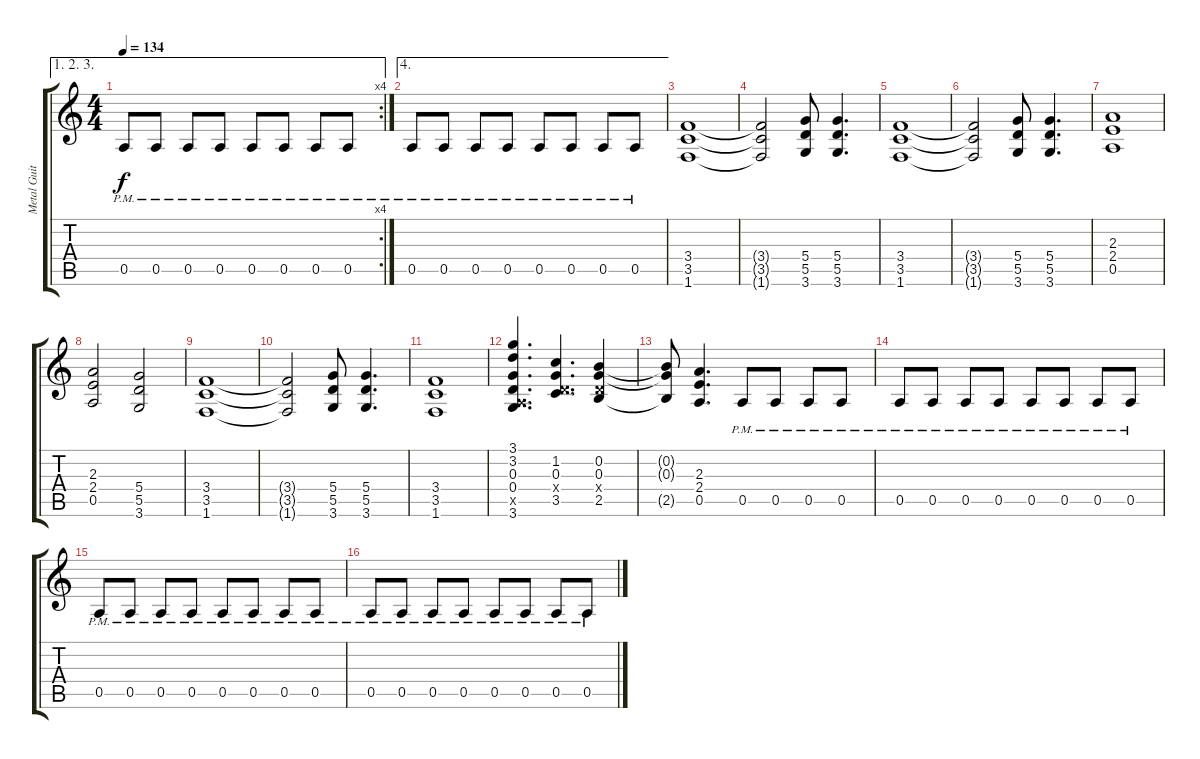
\track ("Metal Guitar 1" "Metal Guit") {instrument distortionguitar}
\staff {score tabs}
\tuning (E4 B3 G3 D3 A2 E2) {hide}
\ae (1 2 3)
\rc 4
\ts (4 4)
\tempo 134
\clef g2
\ks c
0.5{pm}.8{dy f} 0.5{pm}.8 0.5{pm}.8 0.5{pm}.8 0.5{pm}.8 0.5{pm}.8 0.5{pm}.8 0.5{pm}.8 |
\ae 4
0.5{pm}.8 0.5{pm}.8 0.5{pm}.8 0.5{pm}.8 0.5{pm}.8 0.5{pm}.8 0.5{pm}.8 0.5{pm}.8 |
(3.4 3.5 1.6).1 |
(3.4{t} 3.5{t} 1.6{t}).2 (5.4 5.5 3.6).8 (5.4 5.5 3.6).4{d} |
(3.4 3.5 1.6).1 |
(3.4{t} 3.5{t} 1.6{t}).2 (5.4 5.5 3.6).8 (5.4 5.5 3.6).4{d} |
(2.3 2.4 0.5).1 |
(2.3 2.4 0.5).2 (5.4 5.5 3.6).2 |
(3.4 3.5 1.6).1 |
(3.4{t} 3.5{t} 1.6{t}).2 (5.4 5.5 3.6).8 (5.4 5.5 3.6).4{d} |
(3.4 3.5 1.6).1 |
(3.1 3.2 0.3 0.4 0.5{x} 3.6).4{d} (1.2 0.3 0.4{x} 3.5).4{d} (0.2 0.3 0.4{x} 2.5).4 |
(0.2{t} 0.3{t} 2.5{t}).8 (2.3 2.4 0.5).4{d} 0.5{pm}.8 0.5{pm}.8 0.5{pm}.8 0.5{pm}.8 |
0.5{pm}.8 0.5{pm}.8 0.5{pm}.8 0.5{pm}.8 0.5{pm}.8 0.5{pm}.8 0.5{pm}.8 0.5{pm}.8 |
0.5{pm}.8 0.5{pm}.8 0.5{pm}.8 0.5{pm}.8 0.5{pm}.8 0.5{pm}.8 0.5{pm}.8 0.5{pm}.8 |
0.5{pm}.8 0.5{pm}.8 0.5{pm}.8 0.5{pm}.8 0.5{pm}.8 0.5{pm}.8 0.5{pm}.8 0.5{pm}.8
